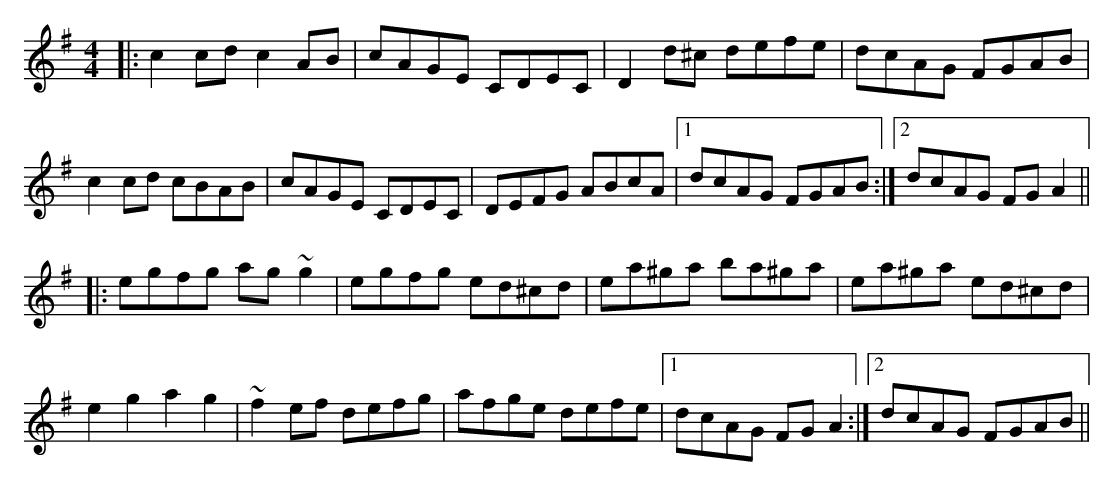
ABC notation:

X:1
M:4/4
K:Ador
|:c2cd c2 AB|cAGE CDEC|D2d^c defe|dcAG FGAB|
c2cd cBAB|cAGE CDEC|DEFG ABcA|1 dcAG FGAB:|2 dcAG FGA2||
|:egfg ag ~g2|egfg ed^cd|ea^ga ba^ga|ea^ga ed^cd|
e2g2 a2g2|~f2ef defg|afge defe|1 dcAG FGA2:|2 dcAG FGAB||
